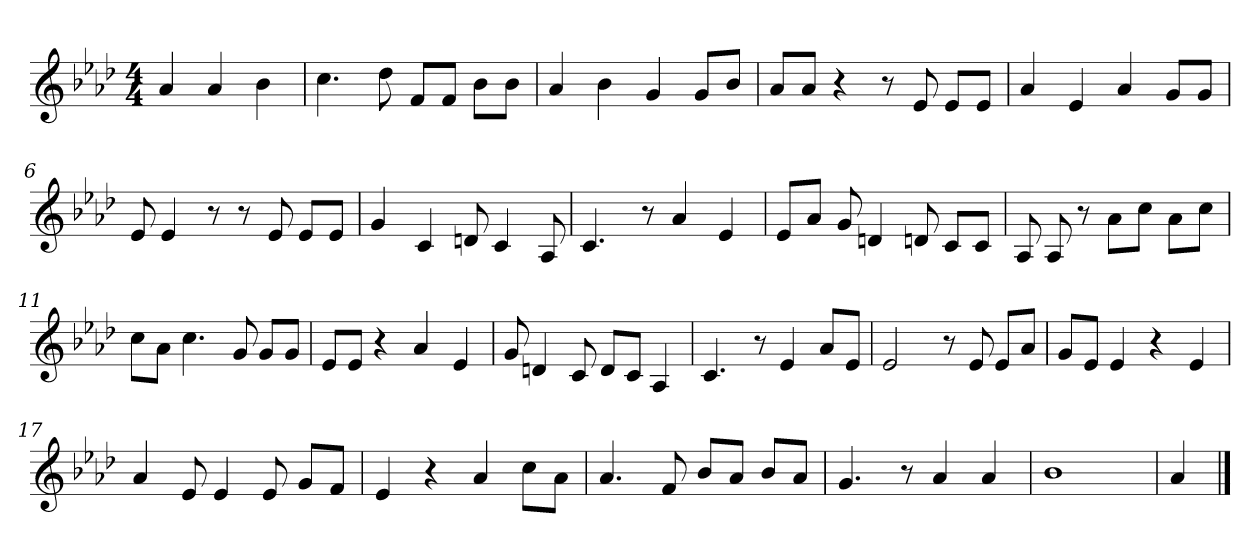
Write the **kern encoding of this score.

**kern
*part1
*staff1
*clefG2
*k[b-e-a-d-]
*A-:
*M4/4
=1
4a-
4a-
4b-
=2
4.cc
8dd-
8f/L
8f/J
8b-\L
8b-\J
=3
4a-
4b-
4g
8g/L
8b-/J
=4
8a-/L
8a-/J
4r
8r
8e-
8e-/L
8e-/J
=5
4a-
4e-
4a-
8g/L
8g/J
=6
8e-
4e-
8r
8r
8e-
8e-/L
8e-/J
=7
4g
4c
8dn
4c
8A-
=8
4.c
8r
4a-
4e-
=9
8e-/L
8a-/J
8g
4dn
8dn
8c/L
8c/J
=10
8A-
8A-
8r
8a-\L
8cc\J
8a-\L
8cc\J
=11
8cc\L
8a-\J
4.cc
8g
8g/L
8g/J
=12
8e-/L
8e-/J
4r
4a-
4e-
=13
8g
4dn
8c
8d/L
8c/J
4A-
=14
4.c
8r
4e-
8a-/L
8e-/J
=15
2e-
8r
8e-
8e-/L
8a-/J
=16
8g/L
8e-/J
4e-
4r
4e-
=17
4a-
8e-
4e-
8e-
8g/L
8f/J
=18
4e-
4r
4a-
8cc\L
8a-\J
=19
4.a-
8f
8b-/L
8a-/J
8b-/L
8a-/J
=20
4.g
8r
4a-
4a-
=21
1b-
=22
4a-
==
*-
